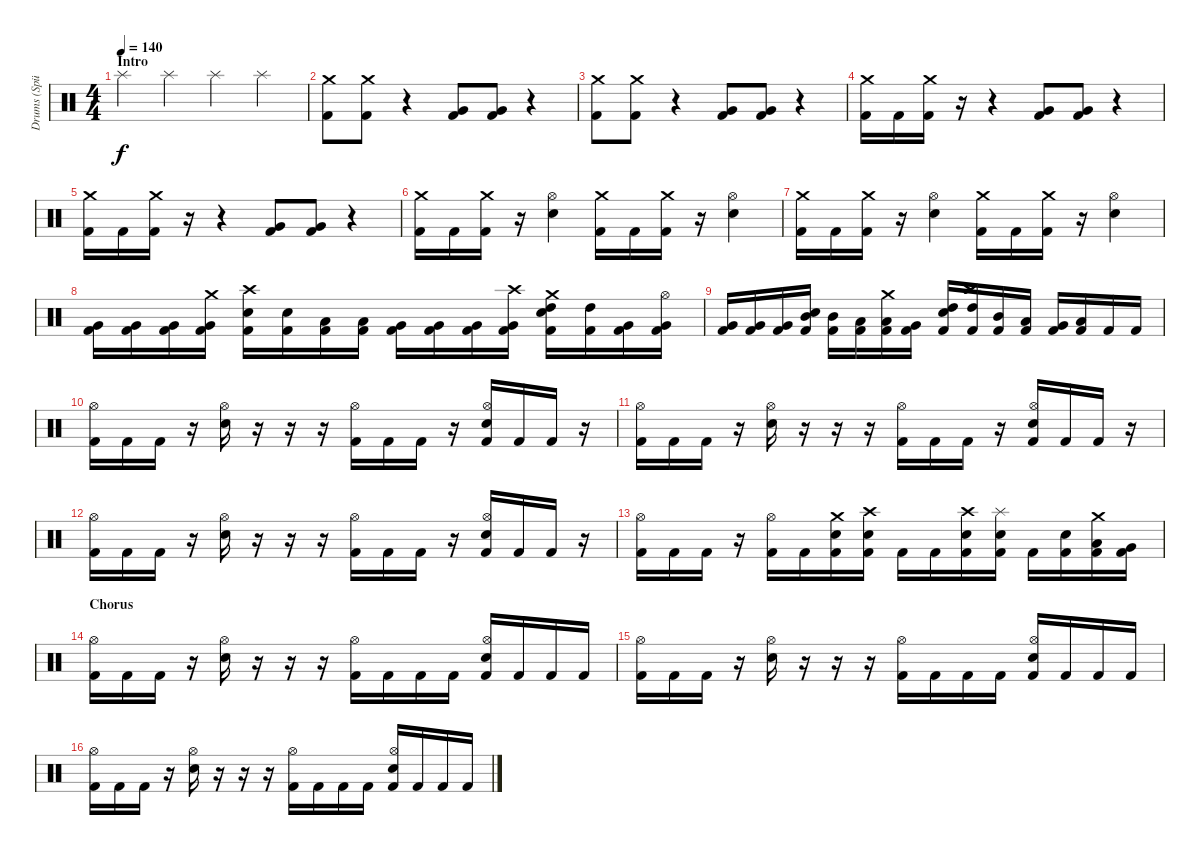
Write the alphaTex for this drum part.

\track ("Drums (Spüg)" "Drums (Spü") {instrument percussion}
\staff {score}
\articulation defaults
\ts (4 4)
\section ("" "Intro")
\tempo 140
\clef neutral
\ks c "Splash (hit)".4{dy f} "Splash (hit)".4 "Splash (hit)".4 "Splash (hit)".4
|
("Crash medium (hit)" "Kick (hit) 2").8 ("Crash medium (hit)" "Kick (hit) 2").8 r.4 ("Very Low Tom (hit)" "Kick (hit) 2").8 ("Very Low Tom (hit)" "Kick (hit) 2").8 r.4 |
("Crash medium (hit)" "Kick (hit) 2").8 ("Crash medium (hit)" "Kick (hit) 2").8 r.4 ("Very Low Tom (hit)" "Kick (hit) 2").8 ("Very Low Tom (hit)" "Kick (hit) 2").8 r.4 |
("Crash medium (hit)" "Kick (hit) 2").16 "Kick (hit) 2".16 ("Crash medium (hit)" "Kick (hit) 2").16 r.16 r.4 ("Very Low Tom (hit)" "Kick (hit) 2").8 ("Very Low Tom (hit)" "Kick (hit) 2").8 r.4 |
("Crash medium (hit)" "Kick (hit) 2").16 "Kick (hit) 2".16 ("Crash medium (hit)" "Kick (hit) 2").16 r.16 r.4 ("Very Low Tom (hit)" "Kick (hit) 2").8 ("Very Low Tom (hit)" "Kick (hit) 2").8 r.4 |
("Crash medium (hit)" "Kick (hit) 2").16 "Kick (hit) 2".16 ("Crash medium (hit)" "Kick (hit) 2").16 r.16 ("Hi-Hat (open)" "Electric Snare (hit)").4 ("Crash medium (hit)" "Kick (hit) 2").16 "Kick (hit) 2".16 ("Crash medium (hit)" "Kick (hit) 2").16 r.16 ("Hi-Hat (open)" "Electric Snare (hit)").4 |
("Crash medium (hit)" "Kick (hit) 2").16 "Kick (hit) 2".16 ("Crash medium (hit)" "Kick (hit) 2").16 r.16 ("Hi-Hat (open)" "Electric Snare (hit)").4 ("Crash medium (hit)" "Kick (hit) 2").16 "Kick (hit) 2".16 ("Crash medium (hit)" "Kick (hit) 2").16 r.16 ("Hi-Hat (open)" "Electric Snare (hit)").4 |
("Very Low Tom (hit)" "Kick (hit) 2").16 ("Very Low Tom (hit)" "Kick (hit) 2").16 ("Very Low Tom (hit)" "Kick (hit) 2").16 ("Crash medium (hit)" "Very Low Tom (hit)" "Kick (hit) 2").16 ("Crash high (hit)" "Electric Snare (hit)" "Kick (hit) 2").16 ("Electric Snare (hit)" "Kick (hit) 2").16 ("Low Tom (hit)" "Kick (hit) 2").16 ("Low Tom (hit)" "Kick (hit) 2").16 ("Very Low Tom (hit)" "Kick (hit) 2").16 ("Very Low Tom (hit)" "Kick (hit) 2").16 ("Very Low Tom (hit)" "Kick (hit) 2").16 ("Crash high (hit)" "Very Low Tom (hit)" "Kick (hit) 2").16 ("Crash medium (hit)" "Electric Snare (hit)" "High Tom (hit)" "Kick (hit) 2").16 ("High Tom (hit)" "Kick (hit) 2").16 ("Very Low Tom (hit)" "Kick (hit) 2").16 ("Hi-Hat (open)" "Very Low Tom (hit)" "Kick (hit) 2").16 |
("Very Low Tom (hit)" "Kick (hit) 2").16 ("Very Low Tom (hit)" "Kick (hit) 2").16 ("Very Low Tom (hit)" "Kick (hit) 2").16 ("Electric Snare (hit)" "Mid Tom (hit)" "Kick (hit) 2").16 ("Mid Tom (hit)" "Kick (hit) 2").16 ("Low Floor Tom (hit)" "Kick (hit) 2").16 ("Crash medium (hit)" "Low Floor Tom (hit)" "Kick (hit) 2").16 ("Very Low Tom (hit)" "Kick (hit) 2").16 ("Electric Snare (hit)" "High Tom (hit)" "Kick (hit) 2").16 ("Crash high (hit)" "High Tom (hit)" "Kick (hit) 2").16 ("Mid Tom (hit)" "Kick (hit) 2").16 ("Low Tom (hit)" "Kick (hit) 2").16 ("Very Low Tom (hit)" "Kick (hit) 2").16 ("Low Floor Tom (hit)" "Kick (hit) 2").16 "Kick (hit) 2".16 "Kick (hit) 2".16 |
("Hi-Hat (open)" "Kick (hit) 2").16 "Kick (hit) 2".16 "Kick (hit) 2".16 r.16 ("Hi-Hat (open)" "Electric Snare (hit)").16 r.16 r.16 r.16 ("Hi-Hat (open)" "Kick (hit) 2").16 "Kick (hit) 2".16 "Kick (hit) 2".16 r.16 ("Hi-Hat (open)" "Electric Snare (hit)" "Kick (hit) 2").16 "Kick (hit) 2".16 "Kick (hit) 2".16 r.16 |
("Hi-Hat (open)" "Kick (hit) 2").16 "Kick (hit) 2".16 "Kick (hit) 2".16 r.16 ("Hi-Hat (open)" "Electric Snare (hit)").16 r.16 r.16 r.16 ("Hi-Hat (open)" "Kick (hit) 2").16 "Kick (hit) 2".16 "Kick (hit) 2".16 r.16 ("Hi-Hat (open)" "Electric Snare (hit)" "Kick (hit) 2").16 "Kick (hit) 2".16 "Kick (hit) 2".16 r.16 |
("Hi-Hat (open)" "Kick (hit) 2").16 "Kick (hit) 2".16 "Kick (hit) 2".16 r.16 ("Hi-Hat (open)" "Electric Snare (hit)").16 r.16 r.16 r.16 ("Hi-Hat (open)" "Kick (hit) 2").16 "Kick (hit) 2".16 "Kick (hit) 2".16 r.16 ("Hi-Hat (open)" "Electric Snare (hit)" "Kick (hit) 2").16 "Kick (hit) 2".16 "Kick (hit) 2".16 r.16 |
("Hi-Hat (open)" "Kick (hit) 2").16 "Kick (hit) 2".16 "Kick (hit) 2".16 r.16 ("Hi-Hat (open)" "Kick (hit) 2").16 "Kick (hit) 2".16 ("Crash medium (hit)" "Electric Snare (hit)" "Kick (hit) 2").16 ("Crash high (hit)" "Electric Snare (hit)" "Kick (hit) 2").16 "Kick (hit) 2".16 "Kick (hit) 2".16 ("Crash high (hit)" "Electric Snare (hit)" "Kick (hit) 2").16 ("Splash (hit)" "Electric Snare (hit)" "Kick (hit) 2").16 "Kick (hit) 2".16 ("Electric Snare (hit)" "Kick (hit) 2").16 ("Crash medium (hit)" "Low Tom (hit)" "Kick (hit) 2").16 ("Very Low Tom (hit)" "Kick (hit) 2").16 |
\section ("" "Chorus")
("Hi-Hat (open)" "Kick (hit) 2").16 "Kick (hit) 2".16 "Kick (hit) 2".16 r.16 ("Hi-Hat (open)" "Electric Snare (hit)").16 r.16 r.16 r.16 ("Hi-Hat (open)" "Kick (hit) 2").16 "Kick (hit) 2".16 "Kick (hit) 2".16 "Kick (hit) 2".16 ("Hi-Hat (open)" "Electric Snare (hit)" "Kick (hit) 2").16 "Kick (hit) 2".16 "Kick (hit) 2".16 "Kick (hit) 2".16 |
("Hi-Hat (open)" "Kick (hit) 2").16 "Kick (hit) 2".16 "Kick (hit) 2".16 r.16 ("Hi-Hat (open)" "Electric Snare (hit)").16 r.16 r.16 r.16 ("Hi-Hat (open)" "Kick (hit) 2").16 "Kick (hit) 2".16 "Kick (hit) 2".16 "Kick (hit) 2".16 ("Hi-Hat (open)" "Electric Snare (hit)" "Kick (hit) 2").16 "Kick (hit) 2".16 "Kick (hit) 2".16 "Kick (hit) 2".16 |
("Hi-Hat (open)" "Kick (hit) 2").16 "Kick (hit) 2".16 "Kick (hit) 2".16 r.16 ("Hi-Hat (open)" "Electric Snare (hit)").16 r.16 r.16 r.16 ("Hi-Hat (open)" "Kick (hit) 2").16 "Kick (hit) 2".16 "Kick (hit) 2".16 "Kick (hit) 2".16 ("Hi-Hat (open)" "Electric Snare (hit)" "Kick (hit) 2").16 "Kick (hit) 2".16 "Kick (hit) 2".16 "Kick (hit) 2".16
